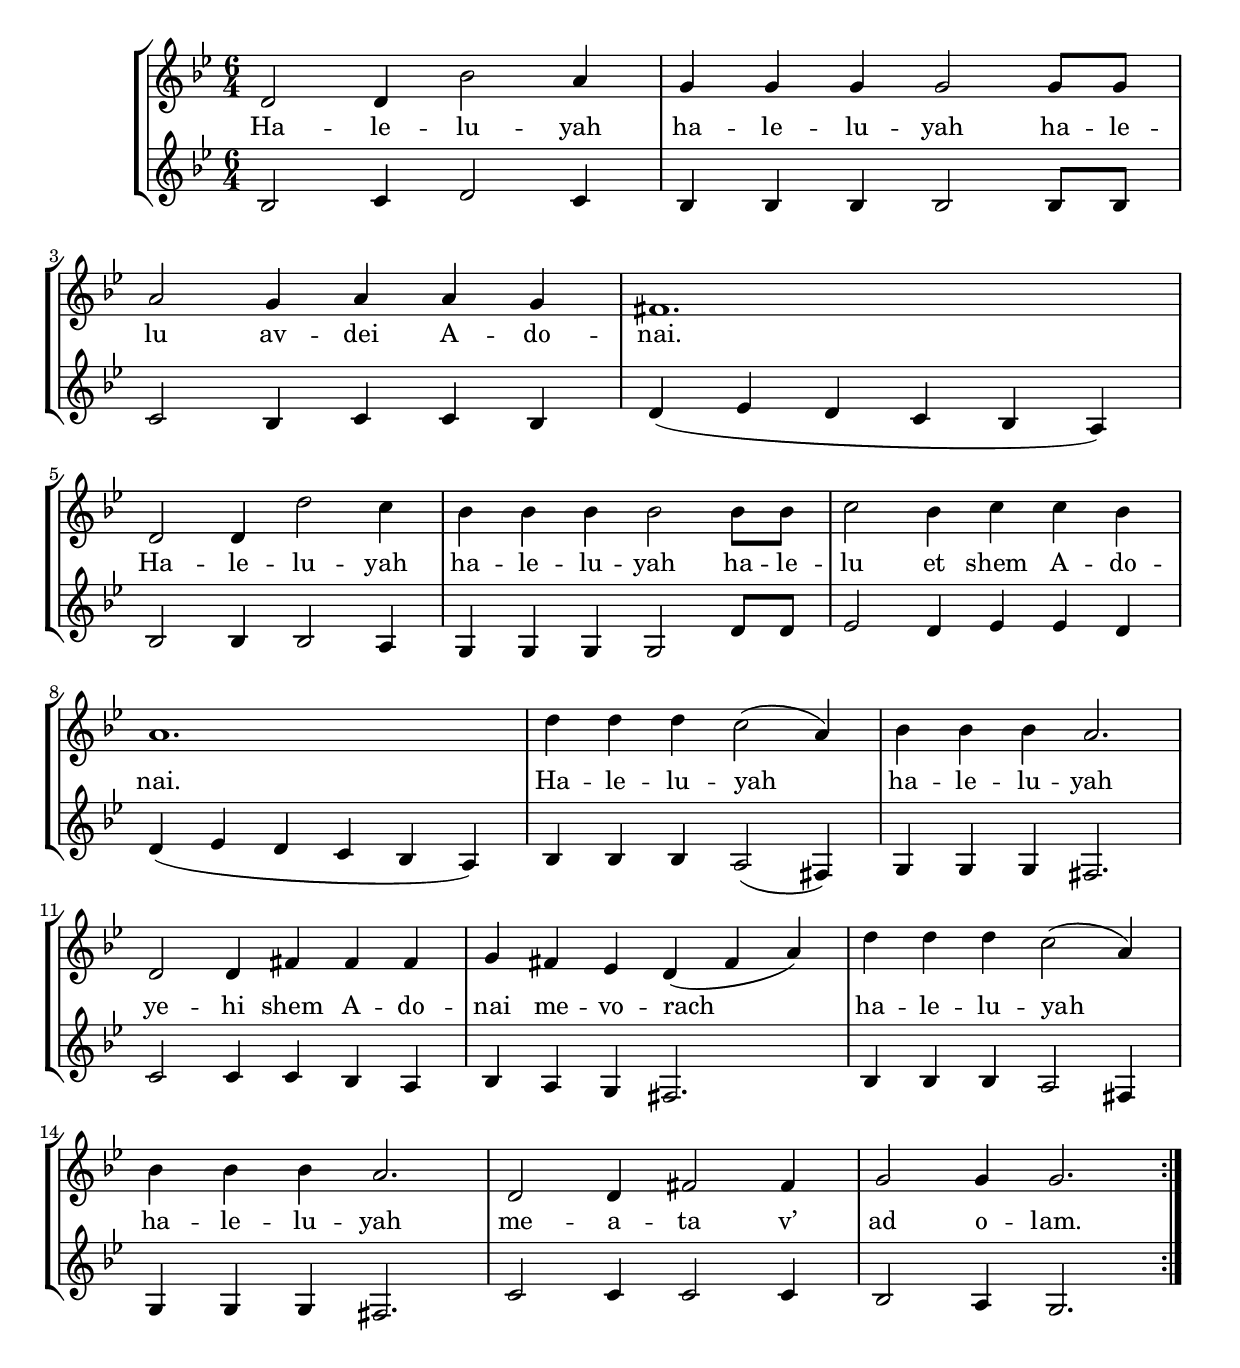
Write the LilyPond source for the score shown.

\version "2.13.50"

\include "defs.ly"

\score {
\new StaffGroup
<<
  \new Staff \new Voice = "melody" \relative c' {
    \time 6/4
    \key bes \major
    \set Staff.midiInstrument = #"piano"
    \repeat volta 2 {
   d2 d4 bes'2 a4
    | g g g g2 g8 g
    | a2 g4 a a g
    | fis1.
    | d2 d4 d'2 c4
    | bes4 bes bes bes2 bes8 bes
    | c2 bes4 c c bes
    | a1.
    | d4 d d c2( a4)
    | bes4 bes bes a2.
    | d,2 d4 fis fis fis
    | g4 fis es d( fis a)
    | d d d c2( a4)
    | bes4 bes bes a2.
    | d,2 d4 fis2 fis4
    | g2 g4 g2.
  }
}
  
  \new Lyrics \with { \override VerticalAxisGroup #'staff-affinity = #CENTER }
    \lyricsto "melody" {
    Ha -- le -- lu -- yah ha -- le -- lu -- yah ha -- le -- lu av -- dei A -- do -- nai.
    Ha -- le -- lu -- yah ha -- le -- lu -- yah ha -- le -- lu et shem A -- do -- nai.
    Ha -- le -- lu -- yah ha -- le -- lu -- yah
    ye -- hi shem A -- do -- nai me -- vo -- rach
    ha -- le -- lu -- yah ha -- le -- lu -- yah
    me -- a -- ta v’ ad o -- lam.
  }
  
  \new Staff \new Voice \relative c' {
    \key g \minor
    bes2 c4 d2 c4
    | bes4 bes bes bes2 bes8 bes
    | c2 bes4 c c bes
    | d( es d c bes a)
    | bes2 bes4 bes2 a4
    | g4 g g g2 d'8 d
    | es2 d4 es es d
    | d( es d c bes a)
    | bes bes bes a2( fis4)
    | g4 g g fis2.
    | c'2 c4 c bes a
    | bes a g fis2.
    | bes4 bes bes a2 fis4
    | g4 g g fis2.
    | c'2 c4 c2 c4
    | bes2 a4 g2.
  }
>>

\layout {
  system-count = #6
}
\midi {
  \context {
    \Score
    tempoWholesPerMinute = #(ly:make-moment 180 4)
  }
}
}
